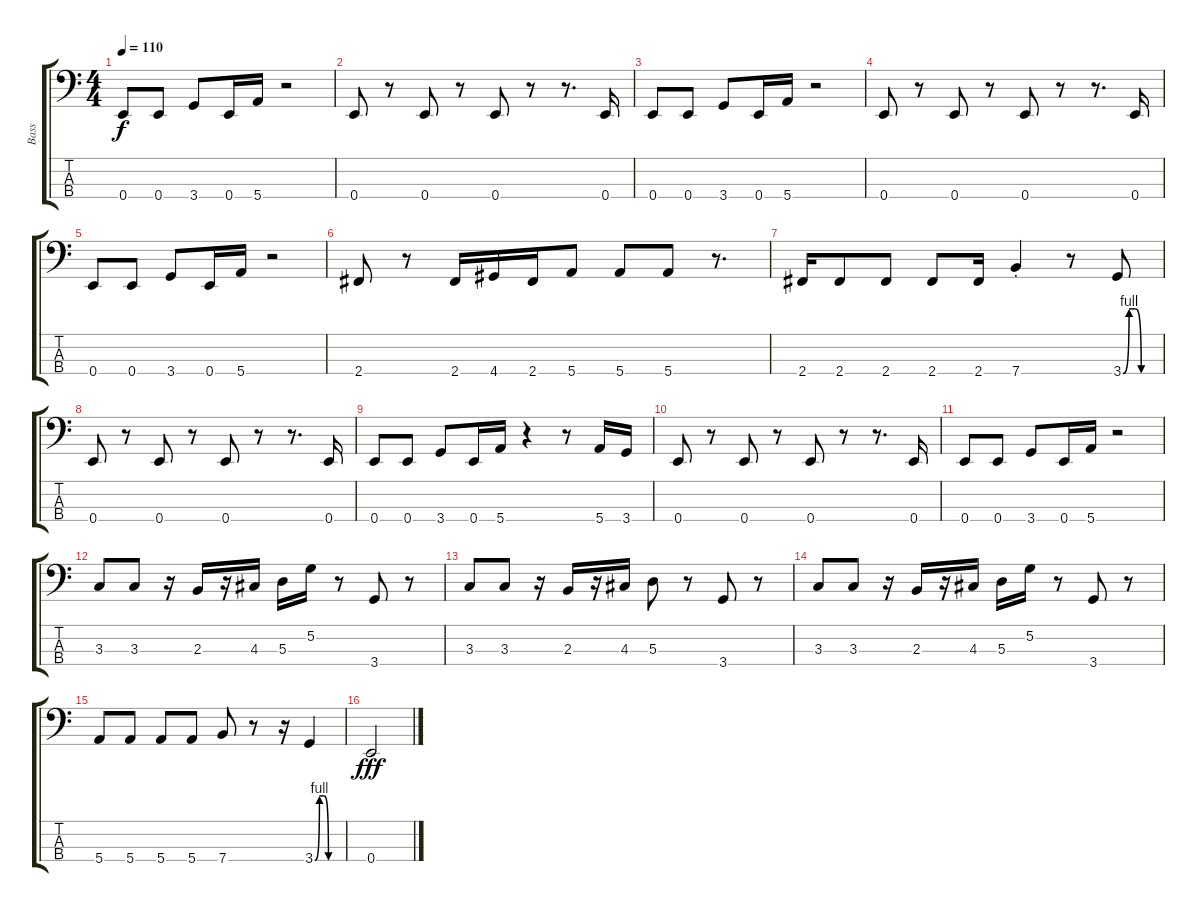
\track ("Bass" "Bass") {instrument electricbassfinger}
\staff {score tabs}
\tuning (G2 D2 A1 E1) {hide}
\ts (4 4)
\tempo 110
\clef f4
\ks c
0.4.8{dy f} 0.4.8 3.4.8 0.4.16 5.4.16 r.2 |
0.4.8 r.8 0.4.8 r.8 0.4.8 r.8 r.8{d} 0.4.16 |
0.4.8 0.4.8 3.4.8 0.4.16 5.4.16 r.2 |
0.4.8 r.8 0.4.8 r.8 0.4.8 r.8 r.8{d} 0.4.16 |
0.4.8 0.4.8 3.4.8 0.4.16 5.4.16 r.2 |
2.4.8 r.8 2.4.16 4.4.16 2.4.16 5.4.8 5.4.8 5.4.8 r.8{d} |
2.4.16 2.4.8 2.4.8 2.4.8 2.4.16 7.4{st}.4 r.8 3.4{be (custom 0 0 10 4 20 4 30 0 60 0)}.8 |
0.4.8 r.8 0.4.8 r.8 0.4.8 r.8 r.8{d} 0.4.16 |
0.4.8 0.4.8 3.4.8 0.4.16 5.4.16 r.4 r.8 5.4.16 3.4.16 |
0.4.8 r.8 0.4.8 r.8 0.4.8 r.8 r.8{d} 0.4.16 |
0.4.8 0.4.8 3.4.8 0.4.16 5.4.16 r.2 |
3.3.8 3.3.8 r.16 2.3.16 r.16 4.3.16 5.3.16 5.2.16 r.8 3.4.8 r.8 |
3.3.8 3.3.8 r.16 2.3.16 r.16 4.3.16 5.3.8 r.8 3.4.8 r.8 |
3.3.8 3.3.8 r.16 2.3.16 r.16 4.3.16 5.3.16 5.2.16 r.8 3.4.8 r.8 |
5.4.8 5.4.8 5.4.8 5.4.8 7.4.8 r.8 r.16 3.4{be (custom 0 0 10 4 20 4 30 0 60 0)}.4 |
0.4.2{dy fff}
